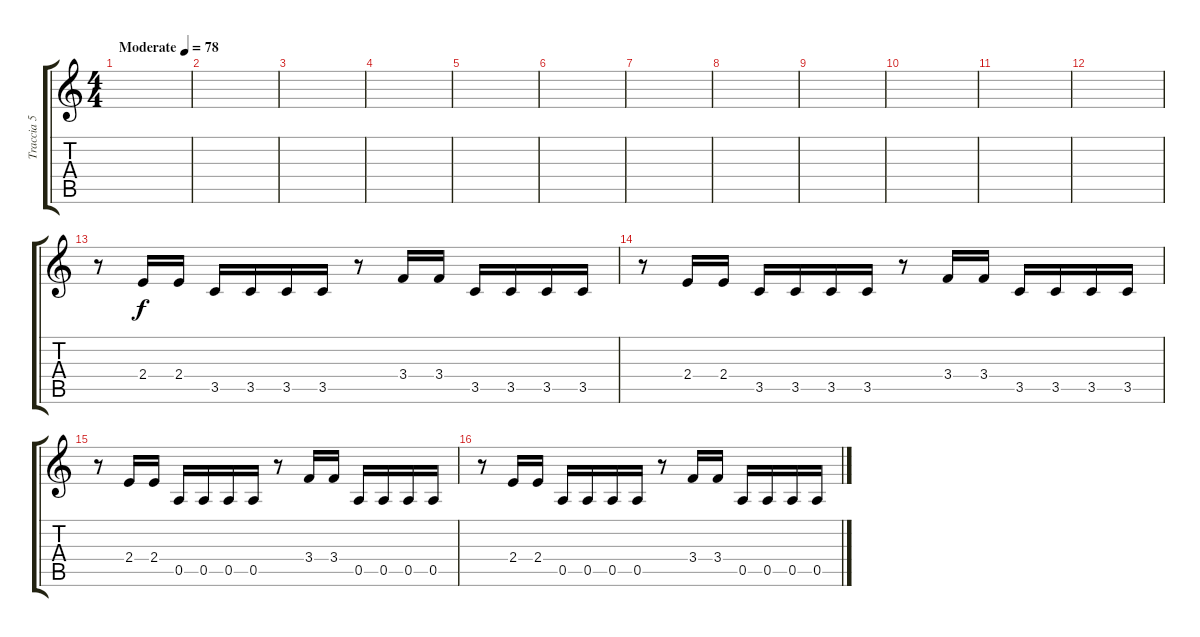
\track ("Traccia 5" "Traccia 5") {instrument overdrivenguitar}
\staff {score tabs}
\tuning (E4 B3 G3 D3 A2 E2) {hide}
\ts (4 4)
\tempo (78 "Moderate")
\clef g2
\ks c
|
|
|
|
|
|
|
|
|
|
|
|
r.8 2.4.16 2.4.16 3.5.16 3.5.16 3.5.16 3.5.16 r.8 3.4.16 3.4.16 3.5.16 3.5.16 3.5.16 3.5.16 |
r.8 2.4.16 2.4.16 3.5.16 3.5.16 3.5.16 3.5.16 r.8 3.4.16 3.4.16 3.5.16 3.5.16 3.5.16 3.5.16 |
r.8 2.4.16 2.4.16 0.5.16 0.5.16 0.5.16 0.5.16 r.8 3.4.16 3.4.16 0.5.16 0.5.16 0.5.16 0.5.16 |
r.8 2.4.16 2.4.16 0.5.16 0.5.16 0.5.16 0.5.16 r.8 3.4.16 3.4.16 0.5.16 0.5.16 0.5.16 0.5.16
